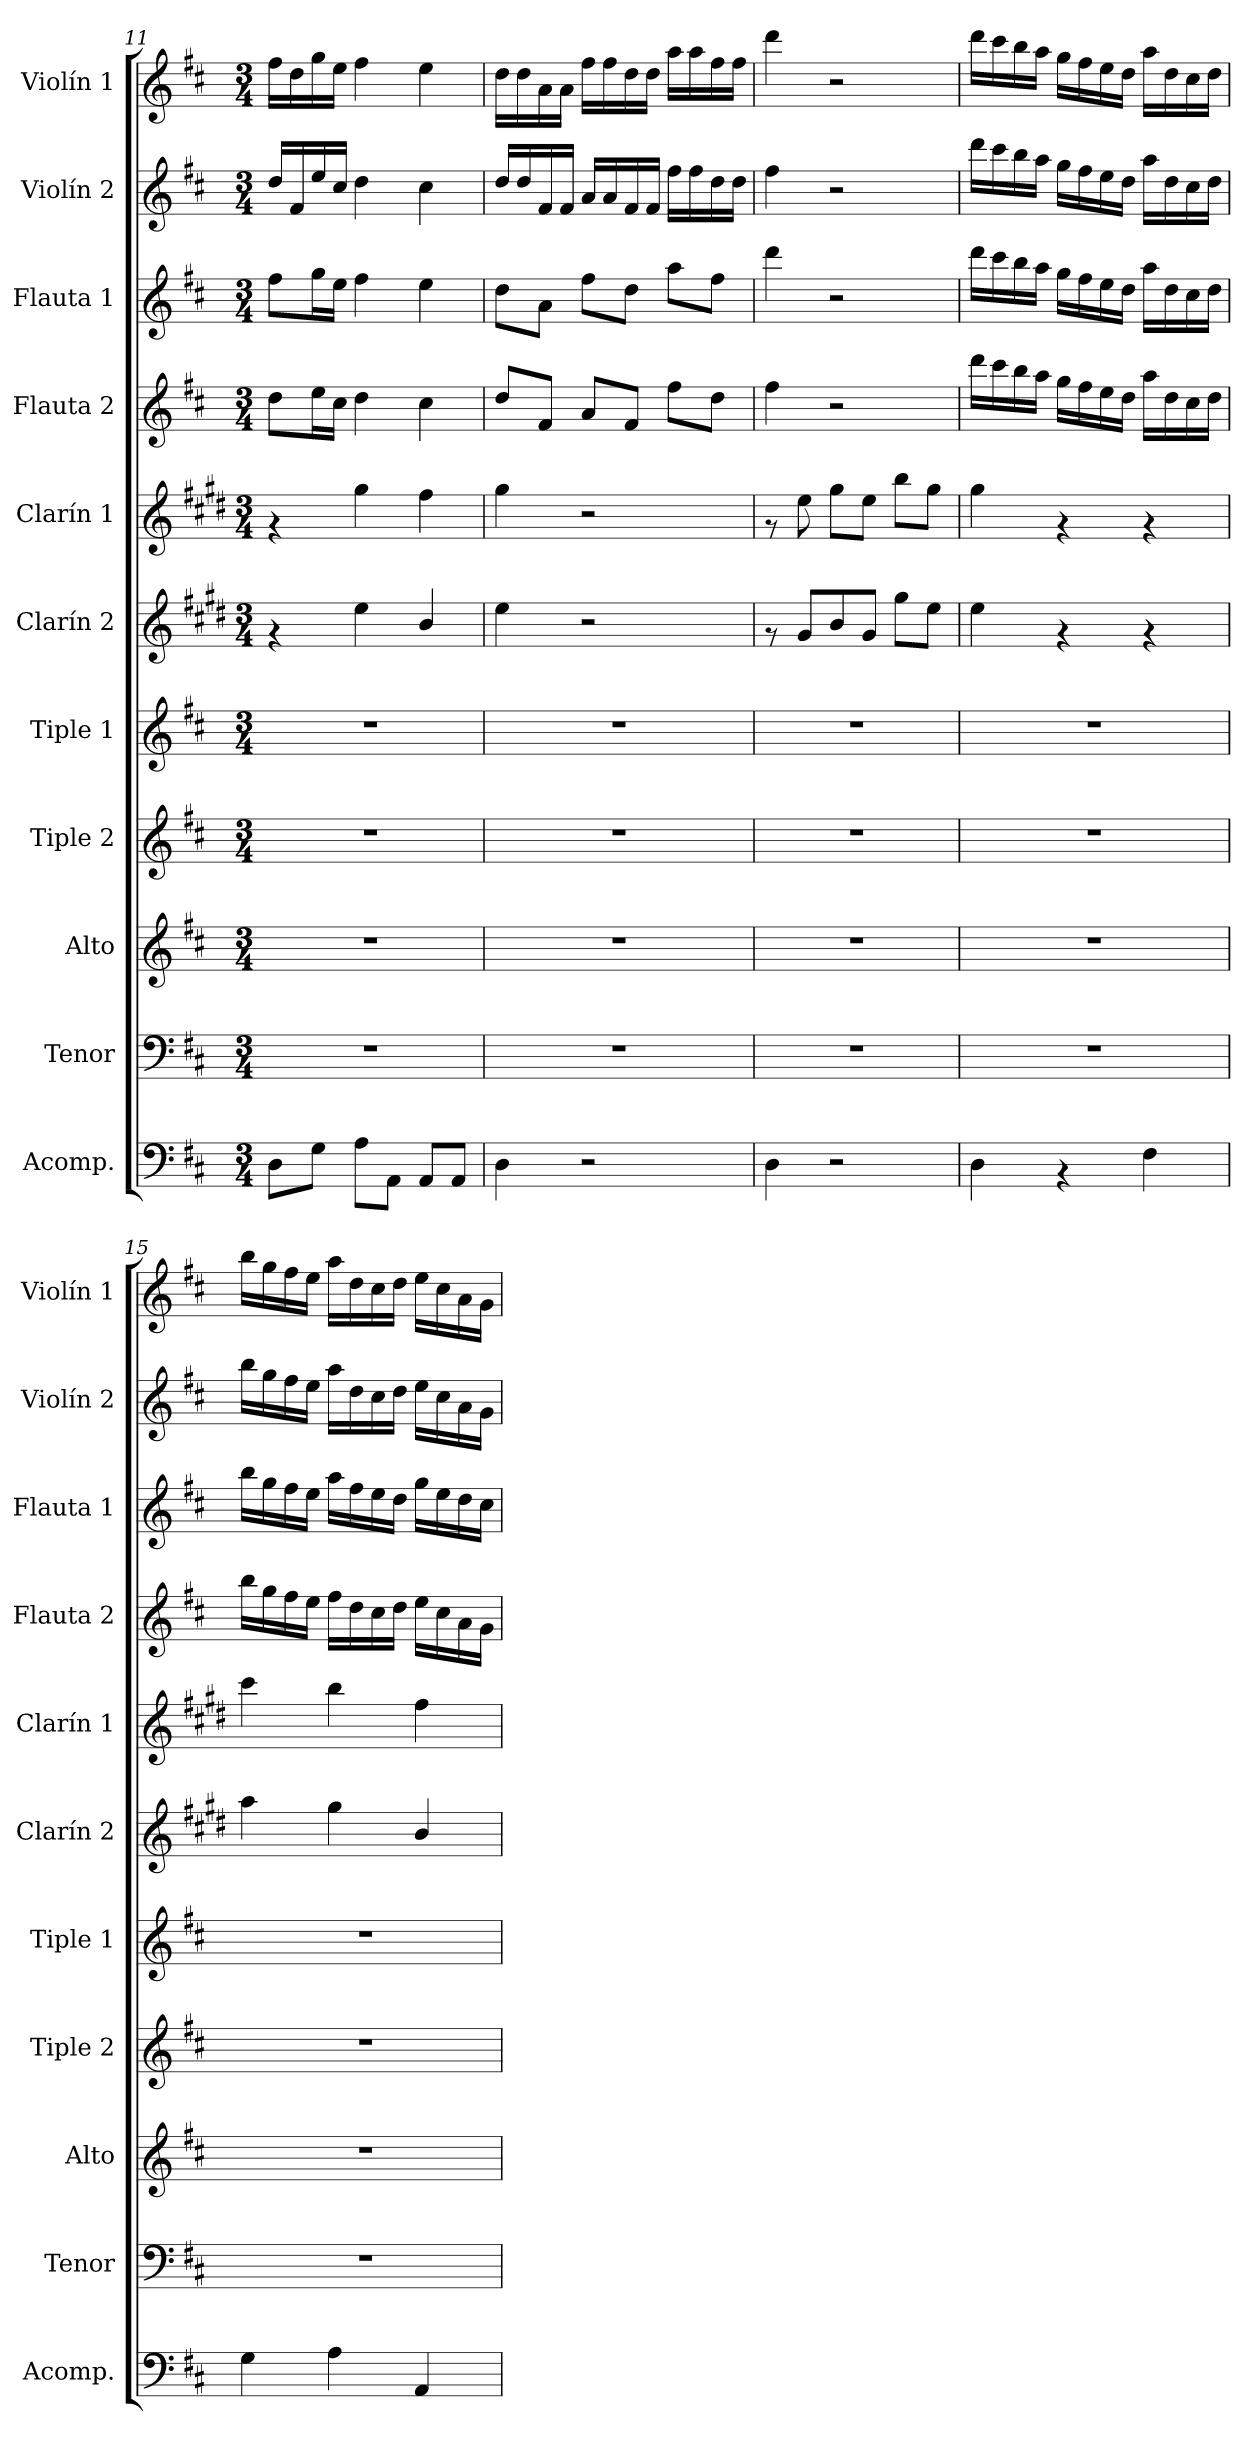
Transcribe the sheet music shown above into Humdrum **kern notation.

**kern	**kern	**kern	**kern	**kern	**kern	**kern	**kern	**kern	**kern	**kern
*part11	*part10	*part9	*part8	*part7	*part6	*part5	*part4	*part3	*part2	*part1
*staff11	*staff10	*staff9	*staff8	*staff7	*staff6	*staff5	*staff4	*staff3	*staff2	*staff1
*I"Acomp.	*I"Tenor	*I"Alto	*I"Tiple 2	*I"Tiple 1	*I"Clarín 2	*I"Clarín 1	*I"Flauta 2	*I"Flauta 1	*I"Violín 2	*I"Violín 1
*I'Acomp.	*I'Tenor	*I'Alto	*I'Tiple 2	*I'Tiple 1	*I'Clarín 2	*I'Clarín 1	*I'Flauta 2	*I'Flauta 1	*I'Violín 2	*I'Violín 1
*clefF4	*clefF4	*clefG2	*clefG2	*clefG2	*clefG2	*clefG2	*clefG2	*clefG2	*clefG2	*clefG2
*	*	*	*	*	*ITrd1c2	*ITrd1c2	*	*	*	*
*k[f#c#]	*k[f#c#]	*k[f#c#]	*k[f#c#]	*k[f#c#]	*k[f#c#]	*k[f#c#]	*k[f#c#]	*k[f#c#]	*k[f#c#]	*k[f#c#]
*D:	*D:	*D:	*D:	*D:	*D:	*D:	*D:	*D:	*D:	*D:
*M3/4	*M3/4	*M3/4	*M3/4	*M3/4	*M3/4	*M3/4	*M3/4	*M3/4	*M3/4	*M3/4
=11	=11	=11	=11	=11	=11	=11	=11	=11	=11	=11
8D\L	2.r	2.r	2.r	2.r	4rf	4rf	8dd\L	8ff#\L	16dd/LL	16ff#\LL
.	.	.	.	.	.	.	.	.	16f#/	16dd\
8G\J	.	.	.	.	.	.	16ee\L	16gg\L	16ee/	16gg\
.	.	.	.	.	.	.	16cc#\JJ	16ee\JJ	16cc#/JJ	16ee\JJ
8A\L	.	.	.	.	4dd\	4ff#\	4dd\	4ff#\	4dd\	4ff#\
8AA\J	.	.	.	.	.	.	.	.	.	.
8AA/L	.	.	.	.	4a/	4ee\	4cc#\	4ee\	4cc#\	4ee\
8AA/J	.	.	.	.	.	.	.	.	.	.
=12	=12	=12	=12	=12	=12	=12	=12	=12	=12	=12
4D\	2.r	2.r	2.r	2.r	4dd\	4ff#\	8dd/L	8dd\L	16dd/LL	16dd\LL
.	.	.	.	.	.	.	.	.	16dd/	16dd\
.	.	.	.	.	.	.	8f#/J	8a\J	16f#/	16a\
.	.	.	.	.	.	.	.	.	16f#/JJ	16a\JJ
2r	.	.	.	.	2r	2r	8a/L	8ff#\L	16a/LL	16ff#\LL
.	.	.	.	.	.	.	.	.	16a/	16ff#\
.	.	.	.	.	.	.	8f#/J	8dd\J	16f#/	16dd\
.	.	.	.	.	.	.	.	.	16f#/JJ	16dd\JJ
.	.	.	.	.	.	.	8ff#\L	8aa\L	16ff#\LL	16aa\LL
.	.	.	.	.	.	.	.	.	16ff#\	16aa\
.	.	.	.	.	.	.	8dd\J	8ff#\J	16dd\	16ff#\
.	.	.	.	.	.	.	.	.	16dd\JJ	16ff#\JJ
=13	=13	=13	=13	=13	=13	=13	=13	=13	=13	=13
4D\	2.r	2.r	2.r	2.r	8rf	8rf	4ff#\	4ddd\	4ff#\	4ddd\
.	.	.	.	.	8f#/L	8dd\	.	.	.	.
2r	.	.	.	.	8a/	8ff#\L	2r	2r	2r	2r
.	.	.	.	.	8f#/J	8dd\J	.	.	.	.
.	.	.	.	.	8ff#\L	8aa\L	.	.	.	.
.	.	.	.	.	8dd\J	8ff#\J	.	.	.	.
!!LO:LB:g=z
=14	=14	=14	=14	=14	=14	=14	=14	=14	=14	=14
4D\	2.r	2.r	2.r	2.r	4dd\	4ff#\	16ddd\LL	16ddd\LL	16ddd\LL	16ddd\LL
.	.	.	.	.	.	.	16ccc#\	16ccc#\	16ccc#\	16ccc#\
.	.	.	.	.	.	.	16bb\	16bb\	16bb\	16bb\
.	.	.	.	.	.	.	16aa\JJ	16aa\JJ	16aa\JJ	16aa\JJ
4rAA	.	.	.	.	4rf	4rf	16gg\LL	16gg\LL	16gg\LL	16gg\LL
.	.	.	.	.	.	.	16ff#\	16ff#\	16ff#\	16ff#\
.	.	.	.	.	.	.	16ee\	16ee\	16ee\	16ee\
.	.	.	.	.	.	.	16dd\JJ	16dd\JJ	16dd\JJ	16dd\JJ
4F#\	.	.	.	.	4rf	4rf	16aa\LL	16aa\LL	16aa\LL	16aa\LL
.	.	.	.	.	.	.	16dd\	16dd\	16dd\	16dd\
.	.	.	.	.	.	.	16cc#\	16cc#\	16cc#\	16cc#\
.	.	.	.	.	.	.	16dd\JJ	16dd\JJ	16dd\JJ	16dd\JJ
=15	=15	=15	=15	=15	=15	=15	=15	=15	=15	=15
4G\	2.r	2.r	2.r	2.r	4gg\	4bb\	16bb\LL	16bb\LL	16bb\LL	16bb\LL
.	.	.	.	.	.	.	16gg\	16gg\	16gg\	16gg\
.	.	.	.	.	.	.	16ff#\	16ff#\	16ff#\	16ff#\
.	.	.	.	.	.	.	16ee\JJ	16ee\JJ	16ee\JJ	16ee\JJ
4A\	.	.	.	.	4ff#\	4aa\	16ff#\LL	16aa\LL	16aa\LL	16aa\LL
.	.	.	.	.	.	.	16dd\	16ff#\	16dd\	16dd\
.	.	.	.	.	.	.	16cc#\	16ee\	16cc#\	16cc#\
.	.	.	.	.	.	.	16dd\JJ	16dd\JJ	16dd\JJ	16dd\JJ
4AA/	.	.	.	.	4a/	4ee\	16ee\LL	16gg\LL	16ee\LL	16ee\LL
.	.	.	.	.	.	.	16cc#\	16ee\	16cc#\	16cc#\
.	.	.	.	.	.	.	16a\	16dd\	16a\	16a\
.	.	.	.	.	.	.	16g\JJ	16cc#\JJ	16g\JJ	16g\JJ
=	=	=	=	=	=	=	=	=	=	=
*-	*-	*-	*-	*-	*-	*-	*-	*-	*-	*-
